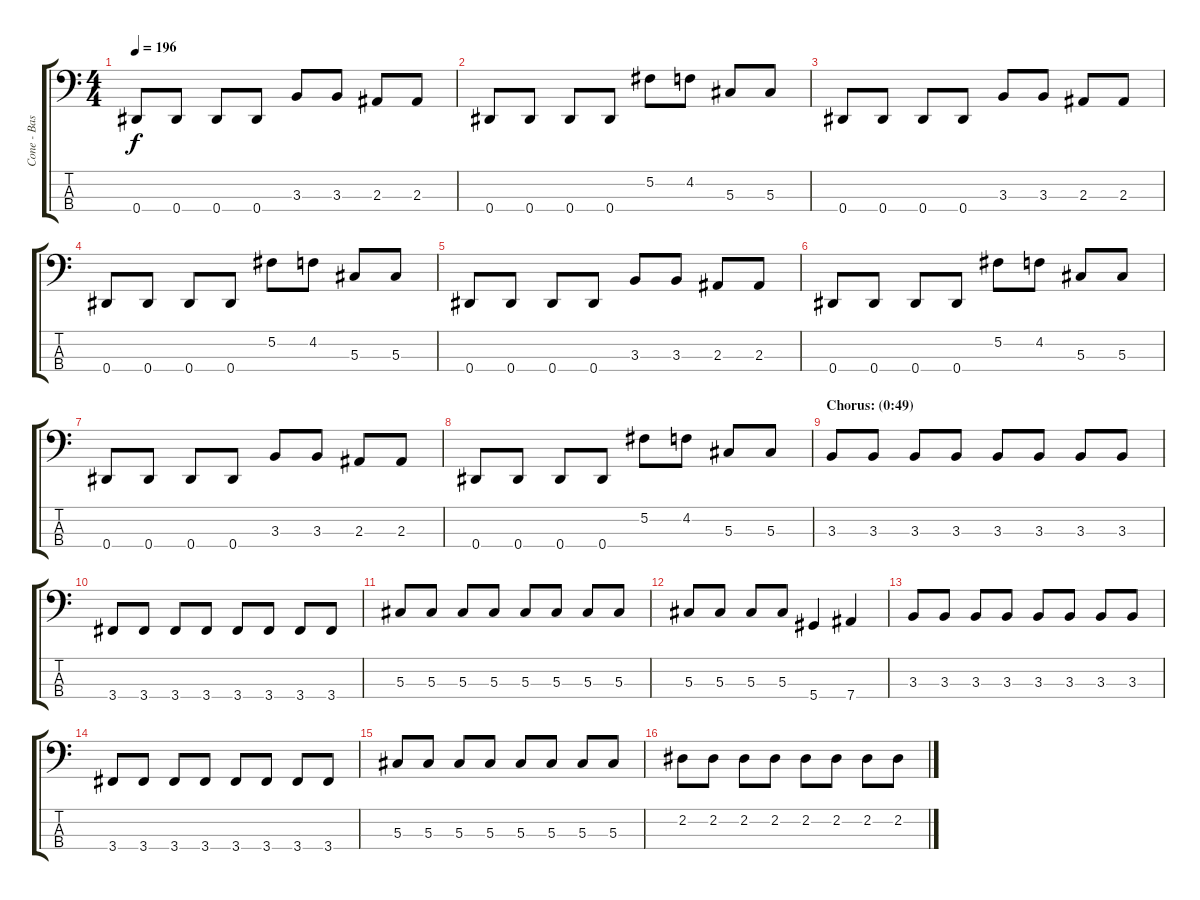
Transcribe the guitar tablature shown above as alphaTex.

\track ("Cone - Bass" "Cone - Bas") {instrument electricbassfinger}
\staff {score tabs}
\tuning (Gb2 Db2 Ab1 Eb1) {hide}
\ts (4 4)
\tempo 196
\clef f4
\ks c
0.4.8{dy f} 0.4.8 0.4.8 0.4.8 3.3.8 3.3.8 2.3.8 2.3.8 |
0.4.8 0.4.8 0.4.8 0.4.8 5.2.8 4.2.8 5.3.8 5.3.8 |
0.4.8 0.4.8 0.4.8 0.4.8 3.3.8 3.3.8 2.3.8 2.3.8 |
0.4.8 0.4.8 0.4.8 0.4.8 5.2.8 4.2.8 5.3.8 5.3.8 |
0.4.8 0.4.8 0.4.8 0.4.8 3.3.8 3.3.8 2.3.8 2.3.8 |
0.4.8 0.4.8 0.4.8 0.4.8 5.2.8 4.2.8 5.3.8 5.3.8 |
0.4.8 0.4.8 0.4.8 0.4.8 3.3.8 3.3.8 2.3.8 2.3.8 |
0.4.8 0.4.8 0.4.8 0.4.8 5.2.8 4.2.8 5.3.8 5.3.8 |
\section ("" "Chorus: (0:49)")
3.3.8 3.3.8 3.3.8 3.3.8 3.3.8 3.3.8 3.3.8 3.3.8 |
3.4.8 3.4.8 3.4.8 3.4.8 3.4.8 3.4.8 3.4.8 3.4.8 |
5.3.8 5.3.8 5.3.8 5.3.8 5.3.8 5.3.8 5.3.8 5.3.8 |
5.3.8 5.3.8 5.3.8 5.3.8 5.4.4 7.4.4 |
3.3.8 3.3.8 3.3.8 3.3.8 3.3.8 3.3.8 3.3.8 3.3.8 |
3.4.8 3.4.8 3.4.8 3.4.8 3.4.8 3.4.8 3.4.8 3.4.8 |
5.3.8 5.3.8 5.3.8 5.3.8 5.3.8 5.3.8 5.3.8 5.3.8 |
2.2.8 2.2.8 2.2.8 2.2.8 2.2.8 2.2.8 2.2.8 2.2.8
